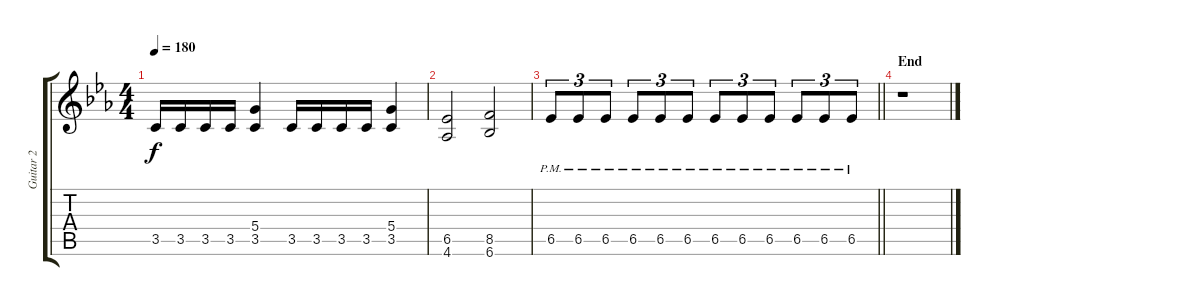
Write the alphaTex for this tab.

\track ("Guitar 2" "Guitar 2") {instrument distortionguitar}
\staff {score tabs}
\tuning (E4 B3 G3 D3 A2 E2) {hide}
\ts (4 4)
\tempo 180
\clef g2
\ks eb
3.5.16{dy f} 3.5.16 3.5.16 3.5.16 (5.4 3.5).4 3.5.16 3.5.16 3.5.16 3.5.16 (5.4 3.5).4 |
(6.5 4.6).2 (8.5 6.6).2 |
\barLineRight lightlight
6.5{pm}.8{tu (3 2)} 6.5{pm}.8{tu (3 2)} 6.5{pm}.8{tu (3 2)} 6.5{pm}.8{tu (3 2)} 6.5{pm}.8{tu (3 2)} 6.5{pm}.8{tu (3 2)} 6.5{pm}.8{tu (3 2)} 6.5{pm}.8{tu (3 2)} 6.5{pm}.8{tu (3 2)} 6.5{pm}.8{tu (3 2)} 6.5{pm}.8{tu (3 2)} 6.5{pm}.8{tu (3 2)} |
\section ("" "End")
r.1
